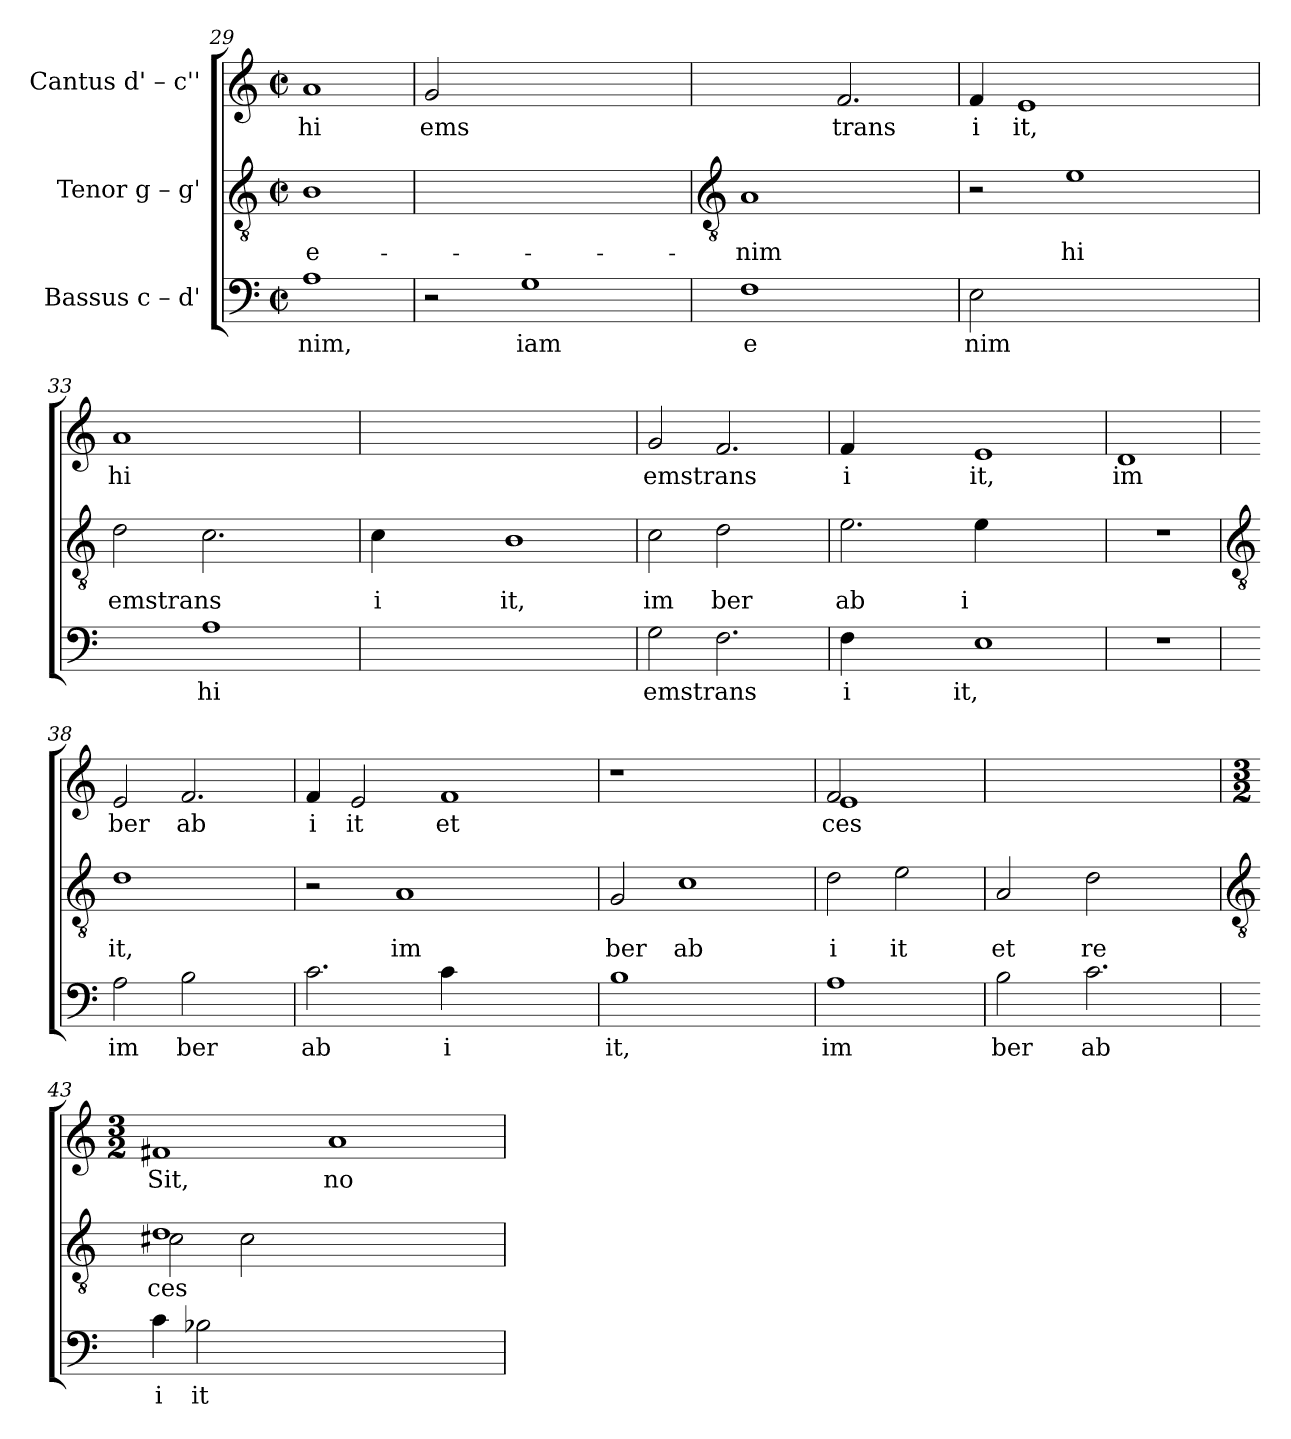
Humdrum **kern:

**kern	**text	**kern	**text	**kern	**text
*part3	*part3	*part2	*part2	*part1	*part1
*staff3	*staff3	*staff2	*staff2	*staff1	*staff1
*I"Bassus  c – d'	*	*I"Tenor  g – g'	*	*I"Cantus  d' – c''	*
!!LO:LB:g=z
*clefF4	*	*clefGv2	*	*clefG2	*
*k[]	*	*k[]	*	*k[]	*
*C:	*	*C:	*	*C:	*
*M2/2	*	*M2/2	*	*M2/2	*
*met(c|)	*	*met(c|)	*	*met(c|)	*
=29	=29	=29	=29	=29	=29
!	!LO:LY:b	!	!LO:LY:b	!	!LO:LY:b
1A	nim,	1B	e-	1a	hi
=30	=30	=30	=30	=30	=30
!	!	!	!	!	!LO:LY:b
2r	.	4ryy	.	2g/	ems
.	.	4ryy	.	.	.
!	!LO:LY:b	!	!	!	!
1G	iam	1ryy	.	4ryy	.
.	.	.	.	4ryy	.
.	.	.	.	2ryy	.
!!LO:LB:g=z
=31	=31	=31	=31	=31	=31
*	*	*clefGv2	*	*	*
!	!LO:LY:b	!	!LO:LY:b	!	!
1F	e	1A	-nim	4ryy	.
.	.	.	.	4ryy	.
!	!	!	!	!	!LO:LY:b
.	.	.	.	2.f/	trans
4ryy	.	4ryy	.	.	.
=32	=32	=32	=32	=32	=32
!	!LO:LY:b	!	!	!	!LO:LY:b
2E\	nim	2r	.	4f/	i
!	!	!	!	!	!LO:LY:b
.	.	.	.	1e	it,
!	!	!	!LO:LY:b	!	!
4ryy	.	1e	hi	.	.
4ryy	.	.	.	.	.
2ryy	.	.	.	.	.
.	.	.	.	4ryy	.
=33	=33	=33	=33	=33	=33
!	!	!	!LO:LY:b	!	!LO:LY:b
4ryy	.	2d\	emstrans	1a	hi
4ryy	.	.	.	.	.
!	!LO:LY:b	!	!	!	!
1A	hi	2.c\	.	.	.
.	.	.	.	2ryy	.
.	.	4ryy	.	.	.
=34	=34	=34	=34	=34	=34
!	!	!	!LO:LY:b	!	!
4ryy	.	4c\	i	4ryy	.
4ryy	.	4ryy	.	4ryy	.
4ryy	.	4ryy	.	4ryy	.
!	!	!	!LO:LY:b	!	!
4ryy	.	1B	it,	4ryy	.
2.ryy	.	.	.	2.ryy	.
=35	=35	=35	=35	=35	=35
!	!LO:LY:b	!	!LO:LY:b	!	!LO:LY:b
2G\	emstrans	2c\	im	2g/	emstrans
!	!	!	!LO:LY:b	!	!
2.F\	.	2d\	ber	2.f/	.
.	.	4ryy	.	.	.
!!LO:LB:g=z
=36	=36	=36	=36	=36	=36
!	!LO:LY:b	!	!LO:LY:b	!	!LO:LY:b
4F\	i	2.e\	ab	4f/	i
4ryy	.	.	.	4ryy	.
4ryy	.	.	.	4ryy	.
!	!LO:LY:b	!	!LO:LY:b	!	!LO:LY:b
1E	it,	4e\	i	1e	it,
.	.	2.ryy	.	.	.
=37A	=37A	=37A	=37A	=37A	=37A
!	!	!	!	!	!LO:LY:b
1r	.	1r	.	1d	im
!!LO:LB:g=z
=38A	=38A	=38A	=38A	=38A	=38A
*	*	*clefGv2	*	*	*
!	!LO:LY:b	!	!LO:LY:b	!	!LO:LY:b
2A\	im	1d	it,	2e/	ber
!	!LO:LY:b	!	!	!	!LO:LY:b
2B\	ber	.	.	2.f/	ab
4ryy	.	4ryy	.	.	.
=39	=39	=39	=39	=39	=39
!	!LO:LY:b	!	!	!	!LO:LY:b
2.c\	ab	2r	.	4f/	i
!	!	!	!	!	!LO:LY:b
.	.	.	.	2e/	it
!	!	!	!LO:LY:b	!	!
.	.	1A	im	.	.
!	!LO:LY:b	!	!	!	!LO:LY:b
4c\	i	.	.	1f	et
2.ryy	.	.	.	.	.
.	.	4ryy	.	.	.
=40A	=40A	=40A	=40A	=40A	=40A
!	!LO:LY:b	!	!LO:LY:b	!	!
1B	it,	2G/	ber	1r	.
!	!	!	!LO:LY:b	!	!
.	.	1c	ab	.	.
2ryy	.	.	.	2ryy	.
!!LO:LB:g=z
=41	=41	=41	=41	=41	=41
!	!LO:LY:b	!	!LO:LY:b	!	!LO:LY:b
*	*	*	*	*^	*
!	!	!	!	!	!	!LO:LY:b
1A	im	2d\	i	2f/	1e\	ces
!	!	!	!LO:LY:b	!	!	!
.	.	2e\	it	4ryy	.	.
.	.	.	.	4ryy	.	.
=42	=42	=42	=42	=42	=42	=42
!	!LO:LY:b	!	!LO:LY:b	!	!	!
2B\	ber	2A/	et	4ryy	4ryy	.
.	.	.	.	4ryy	4ryy	.
!	!LO:LY:b	!	!LO:LY:b	!	!	!
2.c\	ab	2d\	re	4ryy	4ryy	.
.	.	.	.	4ryy	4ryy	.
.	.	4ryy	.	4ryy	4ryy	.
!!LO:LB:g=z	!!
=43	=43	=43	=43	=43	=43	=43
*	*	*clefGv2	*	*	*	*
*	*	*	*	*M3/2	*	*
!	!LO:LY:b	!	!LO:LY:b	!	!	!LO:LY:b
*	*	*^	*	*	*	*
4c\	i	1d/	2c#X\	ces-	1f#X/	4ryy	Sit,
!	!LO:LY:b	!	!	!	!	!	!
2B-X\	it	.	.	.	.	4ryy	.
.	.	.	2c#\	.	.	4ryy	.
1ryy	.	.	.	.	.	4ryy	.
!	!	!	!	!	!	!	!LO:LY:b
.	.	1ryy	1ryy	.	1a/	4ryy	no
.	.	.	.	.	.	4ryy	.
.	.	.	.	.	.	2ryy	.
4ryy	.	.	.	.	.	.	.
*	*	*v	*v	*	*	*	*
*	*	*	*	*v	*v	*
=	=	=	=	=	=
*-	*-	*-	*-	*-	*-
